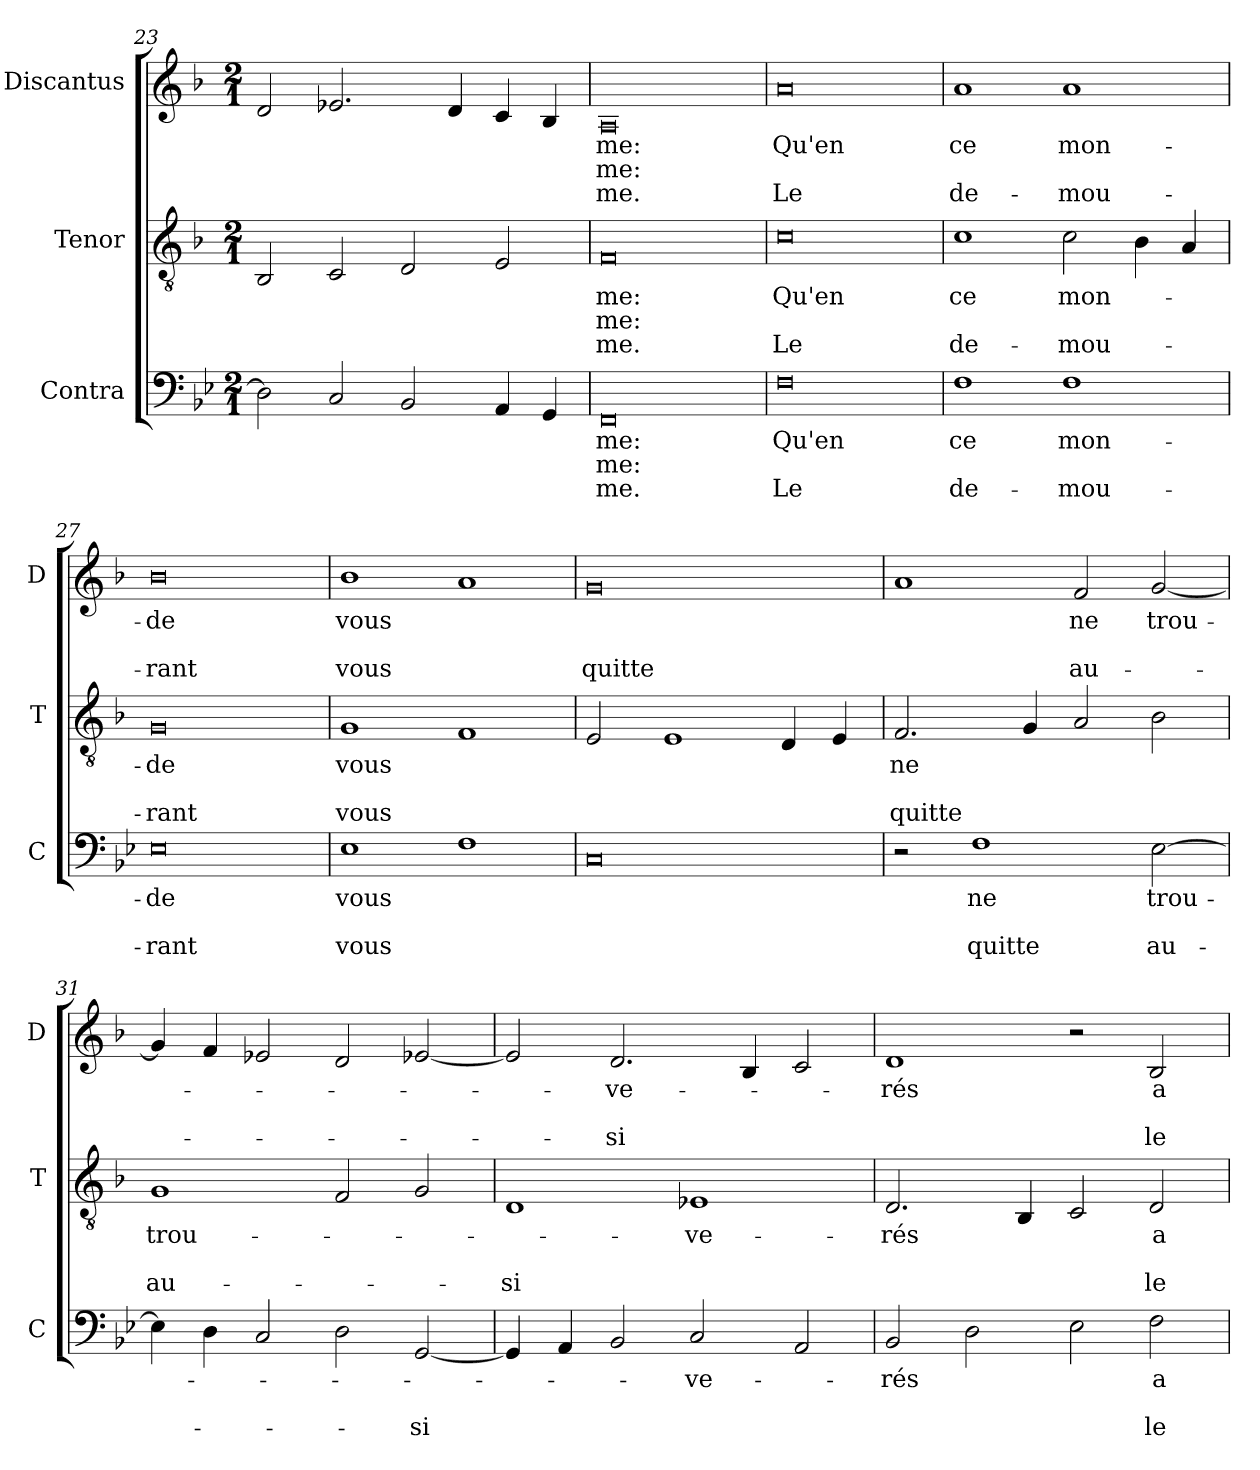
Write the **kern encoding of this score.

**kern	**text	**text	**text	**kern	**text	**text	**text	**kern	**text	**text	**text
*part3	*part3	*part3	*part3	*part2	*part2	*part2	*part2	*part1	*part1	*part1	*part1
*staff3	*staff3	*staff3	*staff3	*staff2	*staff2	*staff2	*staff2	*staff1	*staff1	*staff1	*staff1
*I"Contra	*	*	*	*I"Tenor	*	*	*	*I"Discantus	*	*	*
*I'C	*	*	*	*I'T	*	*	*	*I'D	*	*	*
*clefF4	*	*	*	*clefGv2	*	*	*	*clefG2	*	*	*
*k[b-e-]	*	*	*	*k[b-]	*	*	*	*k[b-]	*	*	*
*M2/1	*	*	*	*M2/1	*	*	*	*M2/1	*	*	*
=23	=23	=23	=23	=23	=23	=23	=23	=23	=23	=23	=23
2D]	.	.	.	2BB-	.	.	.	2d	.	.	.
2C	.	.	.	2C	.	.	.	2.e-X	.	.	.
2BB-	.	.	.	2D	.	.	.	.	.	.	.
.	.	.	.	.	.	.	.	4d	.	.	.
4AA	.	.	.	2E	.	.	.	4c	.	.	.
4GG	.	.	.	.	.	.	.	4B-	.	.	.
=24	=24	=24	=24	=24	=24	=24	=24	=24	=24	=24	=24
0FF	-me:	-me:	-me.	0F	-me:	-me:	-me.	0A	-me:	-me:	-me.
=25	=25	=25	=25	=25	=25	=25	=25	=25	=25	=25	=25
0F	Qu'en	.	Le	0c	Qu'en	.	Le	0a	Qu'en	.	Le
=26	=26	=26	=26	=26	=26	=26	=26	=26	=26	=26	=26
1F	ce	.	de-	1c	ce	.	de-	1a	ce	.	de-
1F	mon-	.	-mou-	2c	mon-	.	-mou-	1a	mon-	.	-mou-
.	.	.	.	4B-	.	.	.	.	.	.	.
.	.	.	.	4A	.	.	.	.	.	.	.
=27	=27	=27	=27	=27	=27	=27	=27	=27	=27	=27	=27
0E-	-de	.	-rant	0G	-de	.	-rant	0b-	-de	.	-rant
=28	=28	=28	=28	=28	=28	=28	=28	=28	=28	=28	=28
1E-	vous	.	vous	1G	vous	.	vous	1b-	vous	.	vous
1F	.	.	.	1F	.	.	.	1a	.	.	.
=29	=29	=29	=29	=29	=29	=29	=29	=29	=29	=29	=29
0C	.	.	.	2E	.	.	.	0g	.	.	quitte
.	.	.	.	1E	.	.	.	.	.	.	.
.	.	.	.	4D	.	.	.	.	.	.	.
.	.	.	.	4E	.	.	.	.	.	.	.
=30	=30	=30	=30	=30	=30	=30	=30	=30	=30	=30	=30
2r	.	.	.	2.F	ne	.	quitte	1a	.	.	.
1F	ne	.	quitte	.	.	.	.	.	.	.	.
.	.	.	.	4G	.	.	.	.	.	.	.
.	.	.	.	2A	.	.	.	2f	ne	.	au-
[2E-	trou-	.	au-	2B-	.	.	.	[2g	trou-	.	.
=31	=31	=31	=31	=31	=31	=31	=31	=31	=31	=31	=31
4E-]	.	.	.	1G	trou-	.	au-	4g]	.	.	.
4D	.	.	.	.	.	.	.	4f	.	.	.
2C	.	.	.	.	.	.	.	2e-X	.	.	.
2D	.	.	.	2F	.	.	.	2d	.	.	.
[2GG	.	.	-si	2G	.	.	.	[2e-X	.	.	.
=32	=32	=32	=32	=32	=32	=32	=32	=32	=32	=32	=32
4GG]	.	.	.	1D	.	.	-si	2e-]	.	.	.
4AA	.	.	.	.	.	.	.	.	.	.	.
2BB-	.	.	.	.	.	.	.	2.d	-ve-	.	-si
2C	-ve-	.	.	1E-X	-ve-	.	.	.	.	.	.
.	.	.	.	.	.	.	.	4B-	.	.	.
2AA	.	.	.	.	.	.	.	2c	.	.	.
=33	=33	=33	=33	=33	=33	=33	=33	=33	=33	=33	=33
2BB-	-rés	.	.	2.D	-rés	.	.	1d	-rés	.	.
2D	.	.	.	.	.	.	.	.	.	.	.
.	.	.	.	4BB-	.	.	.	.	.	.	.
2E-	.	.	.	2C	.	.	.	2r	.	.	.
2F	a-	.	le	2D	a-	.	le	2B-	a-	.	le
=	=	=	=	=	=	=	=	=	=	=	=
*-	*-	*-	*-	*-	*-	*-	*-	*-	*-	*-	*-
